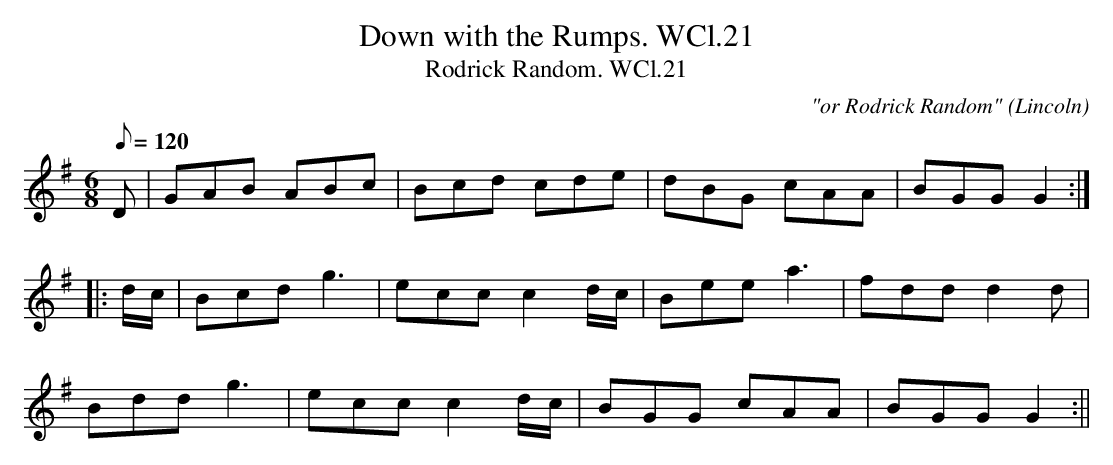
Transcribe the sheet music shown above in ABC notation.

X:1
T:Down with the Rumps. WCl.21
T:Rodrick Random. WCl.21
M:6/8
L:1/8
Q:120
C:"or Rodrick Random"
O:Lincoln
K:G
D|GAB ABc|Bcd cde|dBG cAA|BGG G2::!
d/2c/2|Bcd g3|ecc c2 d/2c/2|Bee a3|fdd d2 d|!
Bdd g3|ecc c2 d/2c/2|BGG cAA|BGG G2:||
